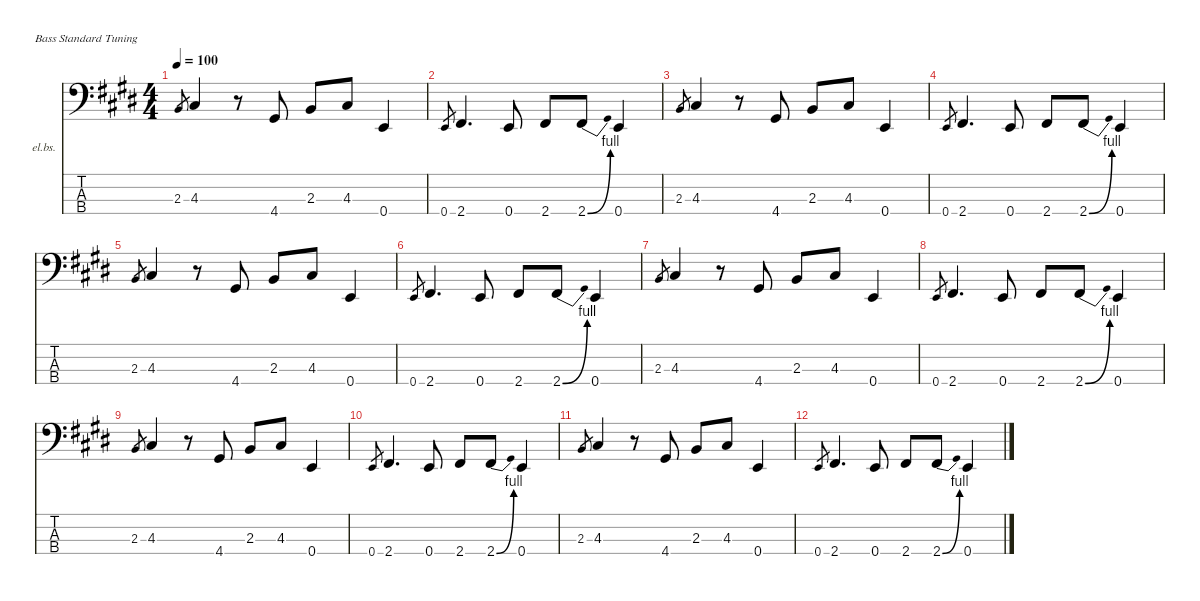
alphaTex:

\defaultSystemsLayout 4
\hideDynamics
\bracketExtendMode nobrackets
\firstSystemTrackNameOrientation horizontal
\otherSystemsTrackNameOrientation horizontal
\track ("Bass" "el.bs.") {instrument electricbassfinger}
\staff {score tabs}
\tuning (G2 D2 A1 E1)
\ts (4 4)
\tempo 100
\clef f4
\ks c#minor
2.3{acc forcenatural}.8{gr dy mf} 4.3{acc #}.4{dy f} r.8 4.4{acc #}.8 2.3{acc forcenatural}.8 4.3{acc #}.8 0.4{acc forcenatural}.4 |
0.4{acc forcenatural}.8{gr dy mf} 2.4{acc #}.4{d dy f} 0.4{acc forcenatural}.8 2.4{acc #}.8 2.4{be (bend 0 0 30 4) acc #}.8 0.4{acc forcenatural}.4 |
2.3{acc forcenatural}.8{gr dy mf} 4.3{acc #}.4{dy f} r.8 4.4{acc #}.8 2.3{acc forcenatural}.8 4.3{acc #}.8 0.4{acc forcenatural}.4 |
0.4{acc forcenatural}.8{gr dy mf} 2.4{acc #}.4{d dy f} 0.4{acc forcenatural}.8 2.4{acc #}.8 2.4{be (bend 0 0 30 4) acc #}.8 0.4{acc forcenatural}.4 |
2.3{acc forcenatural}.8{gr dy mf} 4.3{acc #}.4{dy f} r.8 4.4{acc #}.8 2.3{acc forcenatural}.8 4.3{acc #}.8 0.4{acc forcenatural}.4 |
0.4{acc forcenatural}.8{gr dy mf} 2.4{acc #}.4{d dy f} 0.4{acc forcenatural}.8 2.4{acc #}.8 2.4{be (bend 0 0 30 4) acc #}.8 0.4{acc forcenatural}.4 |
2.3{acc forcenatural}.8{gr dy mf} 4.3{acc #}.4{dy f} r.8 4.4{acc #}.8 2.3{acc forcenatural}.8 4.3{acc #}.8 0.4{acc forcenatural}.4 |
0.4{acc forcenatural}.8{gr dy mf} 2.4{acc #}.4{d dy f} 0.4{acc forcenatural}.8 2.4{acc #}.8 2.4{be (bend 0 0 30 4) acc #}.8 0.4{acc forcenatural}.4 |
2.3{acc forcenatural}.8{gr dy mf} 4.3{acc #}.4{dy f} r.8 4.4{acc #}.8 2.3{acc forcenatural}.8 4.3{acc #}.8 0.4{acc forcenatural}.4 |
0.4{acc forcenatural}.8{gr dy mf} 2.4{acc #}.4{d dy f} 0.4{acc forcenatural}.8 2.4{acc #}.8 2.4{be (bend 0 0 30 4) acc #}.8 0.4{acc forcenatural}.4 |
2.3{acc forcenatural}.8{gr dy mf} 4.3{acc #}.4{dy f} r.8 4.4{acc #}.8 2.3{acc forcenatural}.8 4.3{acc #}.8 0.4{acc forcenatural}.4 |
0.4{acc forcenatural}.8{gr dy mf} 2.4{acc #}.4{d dy f} 0.4{acc forcenatural}.8 2.4{acc #}.8 2.4{be (bend 0 0 30 4) acc #}.8 0.4{acc forcenatural}.4
